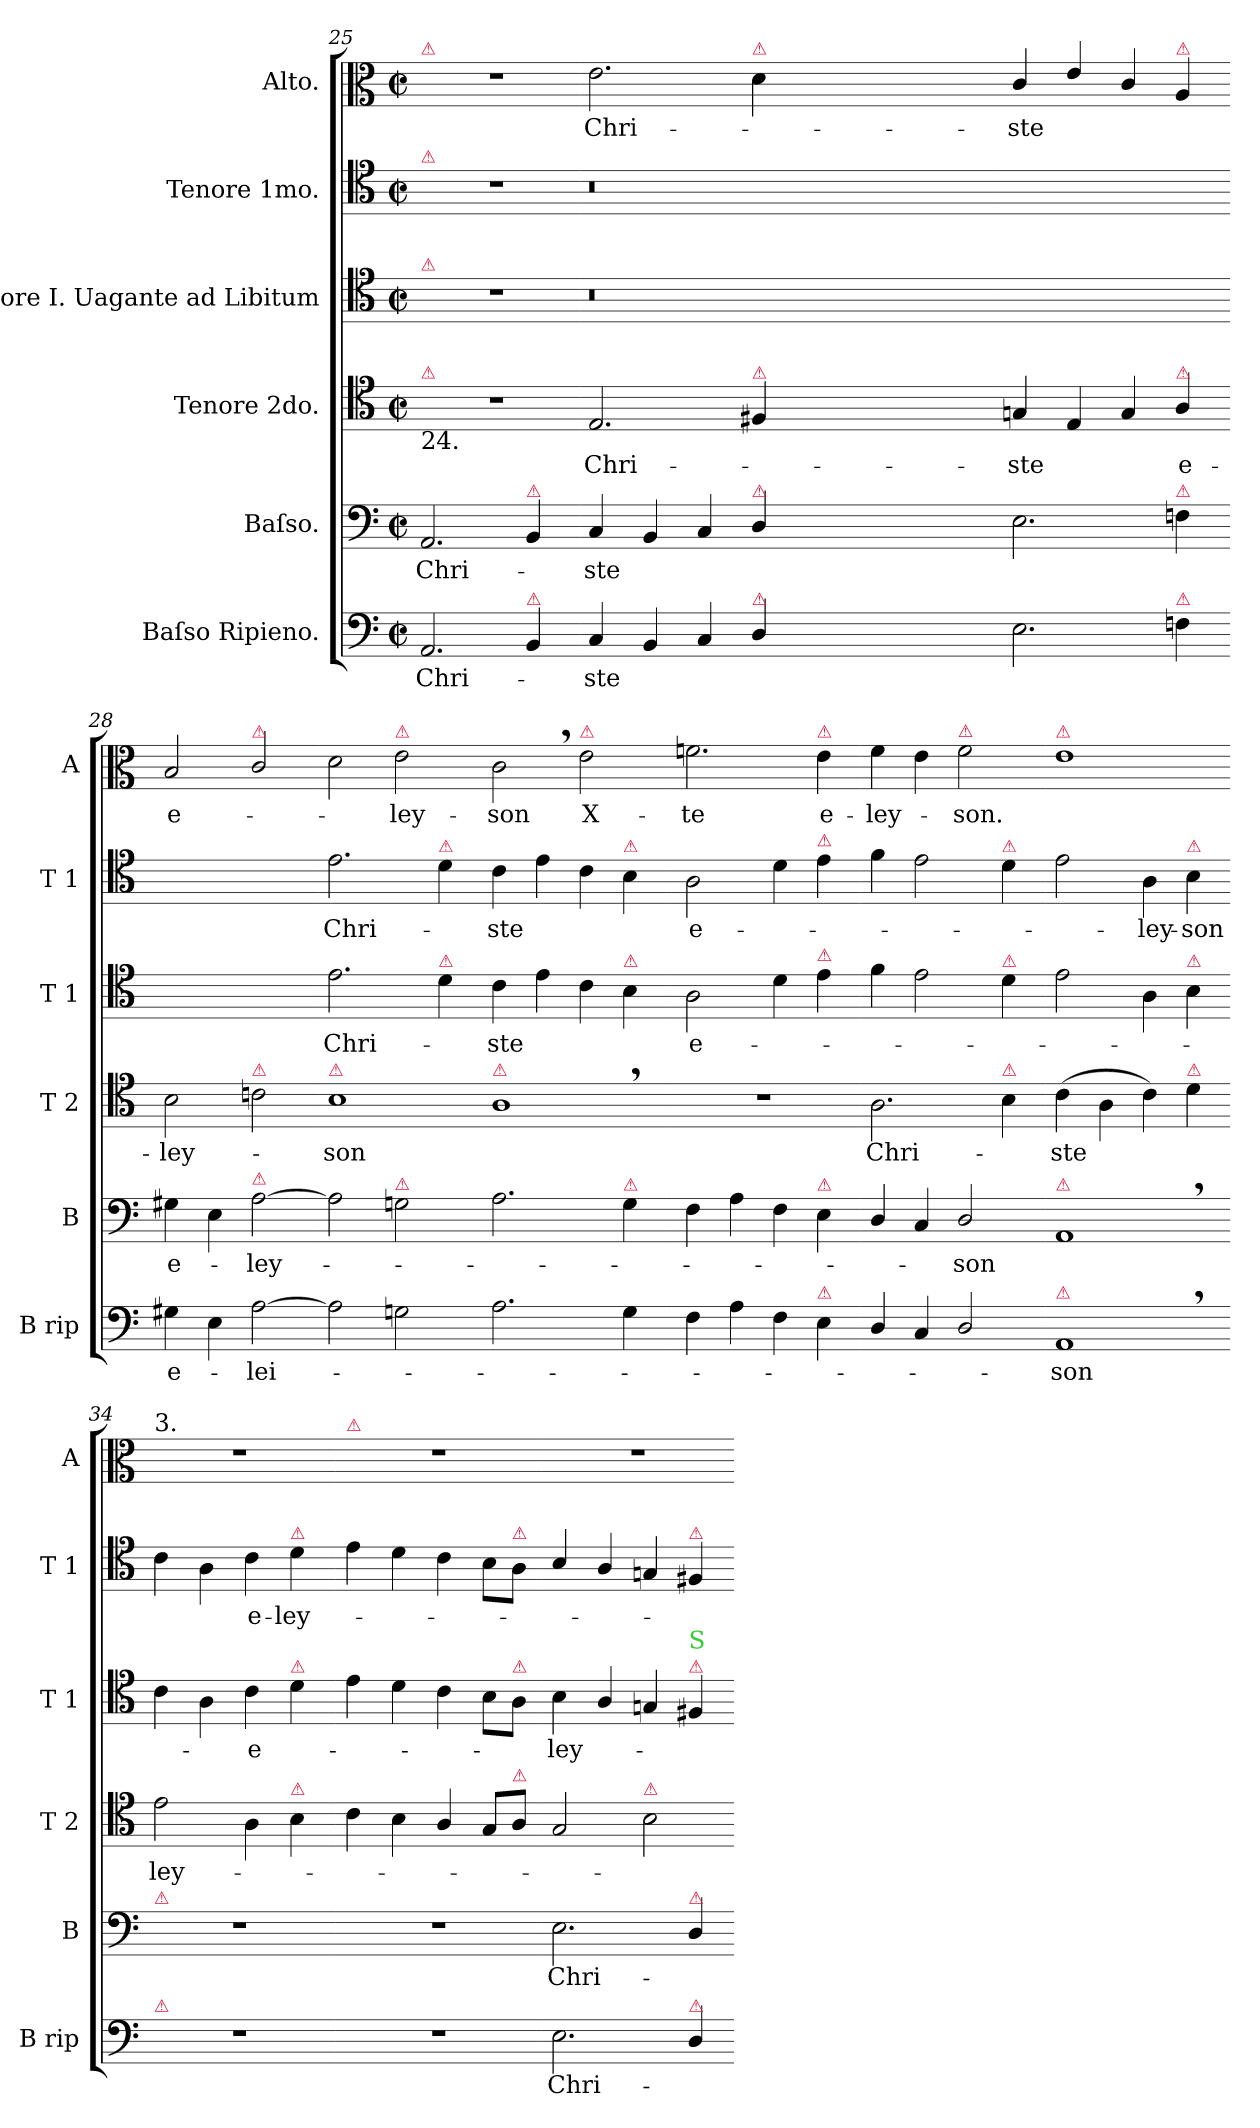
**kern	**text	**kern	**text	**kern	**text	**kern	**text	**kern	**text	**kern	**text
*part6	*part6	*part5	*part5	*part4	*part4	*part3	*part3	*part2	*part2	*part1	*part1
*staff6	*staff6	*staff5	*staff5	*staff4	*staff4	*staff3	*staff3	*staff2	*staff2	*staff1	*staff1
*I"Baſso Ripieno.	*	*I"Baſso.	*	*I"Tenore 2do.	*	*I"Tenore I. Uagante ad Libitum	*	*I"Tenore 1mo.	*	*I"Alto.	*
*I'B rip	*	*I'B	*	*I'T 2	*	*I'T 1	*	*I'T 1	*	*I'A	*
*clefF4	*	*clefF4	*	*clefC4	*	*clefC4	*	*clefC4	*	*clefC3	*
*k[]	*	*k[]	*	*k[]	*	*k[]	*	*k[]	*	*k[]	*
*M2/2	*	*M2/2	*	*M2/2	*	*M2/2	*	*M2/2	*	*M2/2	*
*met(c|)	*	*met(c|)	*	*met(c|)	*	*met(c|)	*	*met(c|)	*	*met(c|)	*
=25	=25	=25	=25	=25	=25	=25	=25	=25	=25	=25	=25
!	!	!	!	!	!	!	!	!	!	!LO:TX:a:color=crimson:t=⚠	!
!	!	!	!	!	!	!	!	!LO:TX:a:color=crimson:t=⚠	!	!	!
!	!	!	!	!	!	!LO:TX:a:color=crimson:t=⚠	!	!	!	!	!
!	!	!	!	!LO:TX:a:color=crimson:t=⚠	!	!	!	!	!	!	!
!	!	!	!	!LO:TX:b:t=24.	!	!	!	!	!	!	!
2.AA/	Chri-	2.AA/	Chri-	1r	.	1r	.	1r	.	1r	.
!	!	!LO:TX:a:color=crimson:t=⚠	!	!	!	!	!	!	!	!	!
!LO:TX:a:color=crimson:t=⚠	!	!	!	!	!	!	!	!	!	!	!
4BB/	.	4BB/	.	.	.	.	.	.	.	.	.
=26-	=26-	=26-	=26-	=26-	=26-	=26-	=26-	=26-	=26-	=26-	=26-
4C/	-ste	4C/	-ste	2.E/	Chri-	0.r	.	0.r	.	2.e\	Chri-
4BB/	.	4BB/	.	.	.	.	.	.	.	.	.
4C/	.	4C/	.	.	.	.	.	.	.	.	.
!	!	!	!	!	!	!	!	!	!	!LO:TX:a:color=crimson:t=⚠	!
!	!	!	!	!LO:TX:a:color=crimson:t=⚠	!	!	!	!	!	!	!
!	!	!LO:TX:a:color=crimson:t=⚠	!	!	!	!	!	!	!	!	!
!LO:TX:a:color=crimson:t=⚠	!	!	!	!	!	!	!	!	!	!	!
4D/	.	4D/	.	4F#X/	.	.	.	.	.	4d\	.
0ryy	.	0ryy	.	0ryy	.	.	.	.	.	0ryy	.
=27-	=27-	=27-	=27-	=27-	=27-	=27-	=27-	=27-	=27-	=27-	=27-
2.E\	.	2.E\	.	4Gn/	-ste	1ryy	.	1ryy	.	4c/	-ste
.	.	.	.	4E/	.	.	.	.	.	4e/	.
.	.	.	.	4G/	.	.	.	.	.	4c/	.
!	!	!	!	!	!	!	!	!	!	!LO:TX:a:color=crimson:t=⚠	!
!	!	!	!	!LO:TX:a:color=crimson:t=⚠	!	!	!	!	!	!	!
!	!	!LO:TX:a:color=crimson:t=⚠	!	!	!	!	!	!	!	!	!
!LO:TX:a:color=crimson:t=⚠	!	!	!	!	!	!	!	!	!	!	!
4Fn\	.	4Fn\	.	4A/	e-	.	.	.	.	4A/	.
=28-	=28-	=28-	=28-	=28-	=28-	=28-	=28-	=28-	=28-	=28-	=28-
4G#X\	e-	4G#X\	e-	2B\	-ley-	1ryy	.	1ryy	.	2B/	e-
4E\	.	4E\	.	.	.	.	.	.	.	.	.
!	!	!	!	!	!	!	!	!	!	!LO:TX:a:color=crimson:t=⚠	!
!	!	!	!	!LO:TX:a:color=crimson:t=⚠	!	!	!	!	!	!	!
!	!	!LO:TX:a:color=crimson:t=⚠	!	!	!	!	!	!	!	!	!
[2A\	-lei-	[2A\	-ley-	2cn\	.	.	.	.	.	2c/	.
=29-	=29-	=29-	=29-	=29-	=29-	=29-	=29-	=29-	=29-	=29-	=29-
!	!	!	!	!LO:TX:a:color=crimson:t=⚠	!	!	!	!	!	!	!
2A\]	.	2A\]	.	1B	-son	2.e\	Chri-	2.e\	Chri-	2d\	.
!	!	!	!	!	!	!	!	!	!	!LO:TX:a:color=crimson:t=⚠	!
!	!	!LO:TX:a:color=crimson:t=⚠	!	!	!	!	!	!	!	!	!
2Gn\	.	2Gn\	.	.	.	.	.	.	.	2e\	-ley-
!	!	!	!	!	!	!	!	!LO:TX:a:color=crimson:t=⚠	!	!	!
!	!	!	!	!	!	!LO:TX:a:color=crimson:t=⚠	!	!	!	!	!
.	.	.	.	.	.	4d\	.	4d\	.	.	.
=30-	=30-	=30-	=30-	=30-	=30-	=30-	=30-	=30-	=30-	=30-	=30-
!	!	!	!	!LO:TX:a:color=crimson:t=⚠	!	!	!	!	!	!	!
2.A\	.	2.A\	.	1A,	.	4c\	-ste	4c\	-ste	2c,\	-son
.	.	.	.	.	.	4e\	.	4e\	.	.	.
!	!	!	!	!	!	!	!	!	!	!LO:TX:a:color=crimson:t=⚠	!
.	.	.	.	.	.	4c\	.	4c\	.	2e\	X-
!	!	!	!	!	!	!	!	!LO:TX:a:color=crimson:t=⚠	!	!	!
!	!	!	!	!	!	!LO:TX:a:color=crimson:t=⚠	!	!	!	!	!
!	!	!LO:TX:a:color=crimson:t=⚠	!	!	!	!	!	!	!	!	!
4G\	.	4G\	.	.	.	4B\	.	4B\	.	.	.
=31-	=31-	=31-	=31-	=31-	=31-	=31-	=31-	=31-	=31-	=31-	=31-
4F\	.	4F\	.	1r	.	2A\	e-	2A\	e-	2.fn\	-te
4A\	.	4A\	.	.	.	.	.	.	.	.	.
4F\	.	4F\	.	.	.	4d\	.	4d\	.	.	.
!	!	!	!	!	!	!	!	!	!	!LO:TX:a:color=crimson:t=⚠	!
!	!	!	!	!	!	!	!	!LO:TX:a:color=crimson:t=⚠	!	!	!
!	!	!	!	!	!	!LO:TX:a:color=crimson:t=⚠	!	!	!	!	!
!	!	!LO:TX:a:color=crimson:t=⚠	!	!	!	!	!	!	!	!	!
!LO:TX:a:color=crimson:t=⚠	!	!	!	!	!	!	!	!	!	!	!
4E\	.	4E\	.	.	.	4e\	.	4e\	.	4e\	e-
=32-	=32-	=32-	=32-	=32-	=32-	=32-	=32-	=32-	=32-	=32-	=32-
4D/	.	4D/	.	2.A\	Chri-	4f\	.	4f\	.	4f\	-ley-
4C/	.	4C/	.	.	.	2e\	.	2e\	.	4e\	.
!	!	!	!	!	!	!	!	!	!	!LO:TX:a:color=crimson:t=⚠	!
2D/	.	2D/	-son	.	.	.	.	.	.	2f\	-son.
!	!	!	!	!	!	!	!	!LO:TX:a:color=crimson:t=⚠	!	!	!
!	!	!	!	!	!	!LO:TX:a:color=crimson:t=⚠	!	!	!	!	!
!	!	!	!	!LO:TX:a:color=crimson:t=⚠	!	!	!	!	!	!	!
.	.	.	.	4B\	.	4d\	.	4d\	.	.	.
=33-	=33-	=33-	=33-	=33-	=33-	=33-	=33-	=33-	=33-	=33-	=33-
!	!	!	!	!	!	!	!	!	!	!LO:TX:a:color=crimson:t=⚠	!
!	!	!LO:TX:a:color=crimson:t=⚠	!	!	!	!	!	!	!	!	!
!LO:TX:a:color=crimson:t=⚠	!	!	!	!	!	!	!	!	!	!	!
1AA,	-son	1AA,	.	(>4c\	-ste	2e\	.	2e\	.	1e	.
.	.	.	.	4A\	.	.	.	.	.	.	.
.	.	.	.	4c\)	.	4A\	.	4A\	-ley-	.	.
!	!	!	!	!	!	!	!	!LO:TX:a:color=crimson:t=⚠	!	!	!
!	!	!	!	!	!	!LO:TX:a:color=crimson:t=⚠	!	!	!	!	!
!	!	!	!	!LO:TX:a:color=crimson:t=⚠	!	!	!	!	!	!	!
.	.	.	.	4d\	.	4B\	.	4B\	-son	.	.
=34-	=34-	=34-	=34-	=34-	=34-	=34-	=34-	=34-	=34-	=34-	=34-
!	!	!	!	!	!	!	!	!	!	!LO:TX:a:t=3.	!
!	!	!LO:TX:a:color=crimson:t=⚠	!	!	!	!	!	!	!	!	!
!LO:TX:a:color=crimson:t=⚠	!	!	!	!	!	!	!	!	!	!	!
1r	.	1r	.	2e\	ley-	4c\	.	4c\	.	1r	.
.	.	.	.	.	.	4A\	.	4A\	.	.	.
.	.	.	.	4A\	.	4c\	e-	4c\	e-	.	.
!	!	!	!	!	!	!	!	!LO:TX:a:color=crimson:t=⚠	!	!	!
!	!	!	!	!	!	!LO:TX:a:color=crimson:t=⚠	!	!	!	!	!
!	!	!	!	!LO:TX:a:color=crimson:t=⚠	!	!	!	!	!	!	!
.	.	.	.	4B\	.	4d\	.	4d\	-ley-	.	.
=35-	=35-	=35-	=35-	=35-	=35-	=35-	=35-	=35-	=35-	=35-	=35-
!	!	!	!	!	!	!	!	!	!	!LO:TX:a:color=crimson:t=⚠	!
1r	.	1r	.	4c\	.	4e\	.	4e\	.	1r	.
.	.	.	.	4B\	.	4d\	.	4d\	.	.	.
.	.	.	.	4A/	.	4c\	.	4c\	.	.	.
.	.	.	.	8G/L	.	8B\L	.	8B\L	.	.	.
!	!	!	!	!	!	!	!	!LO:TX:a:color=crimson:t=⚠	!	!	!
!	!	!	!	!	!	!LO:TX:a:color=crimson:t=⚠	!	!	!	!	!
!	!	!	!	!LO:TX:a:color=crimson:t=⚠	!	!	!	!	!	!	!
.	.	.	.	8A/J	.	8A\J	.	8A\J	.	.	.
=36-	=36-	=36-	=36-	=36-	=36-	=36-	=36-	=36-	=36-	=36-	=36-
2.E\	Chri-	2.E\	Chri-	2G/	.	4B\	-ley-	4B/	.	1r	.
.	.	.	.	.	.	4A/	.	4A/	.	.	.
!	!	!	!	!LO:TX:a:color=crimson:t=⚠	!	!	!	!	!	!	!
.	.	.	.	2B\	.	4Gn/	.	4Gn/	.	.	.
!	!	!	!	!	!	!	!	!LO:TX:a:color=crimson:t=⚠	!	!	!
!	!	!	!	!	!	!LO:TX:a:color=crimson:t=⚠	!	!	!	!	!
!	!	!	!	!	!	!LO:TX:a:color=limegreen:t=S	!	!	!	!	!
!	!	!LO:TX:a:color=crimson:t=⚠	!	!	!	!	!	!	!	!	!
!LO:TX:a:color=crimson:t=⚠	!	!	!	!	!	!	!	!	!	!	!
4D/	.	4D/	.	.	.	4F#X/	.	4F#X/	.	.	.
=-	=-	=-	=-	=-	=-	=-	=-	=-	=-	=-	=-
*-	*-	*-	*-	*-	*-	*-	*-	*-	*-	*-	*-
